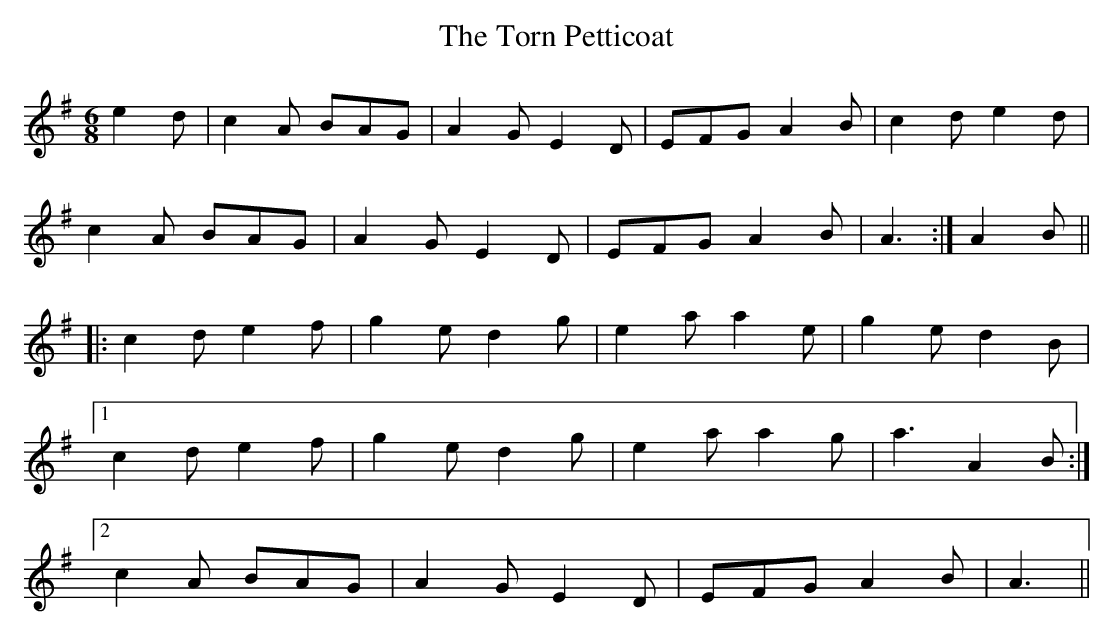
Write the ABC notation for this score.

X:1
T:Torn Petticoat, The
M:6/8
L:1/8
K:Ador
e2d | c2A BAG | A2G E2D | EFG A2B | c2d e2d |
c2A BAG | A2G E2D | EFG A2B | A3 :| A2B ||
|: c2d e2f | g2e d2g | e2a a2e | g2e d2B |
[1 c2d e2f | g2e d2g | e2a a2g | a3 A2B :|
[2 c2A BAG | A2G E2D | EFG A2B | A3 ||
